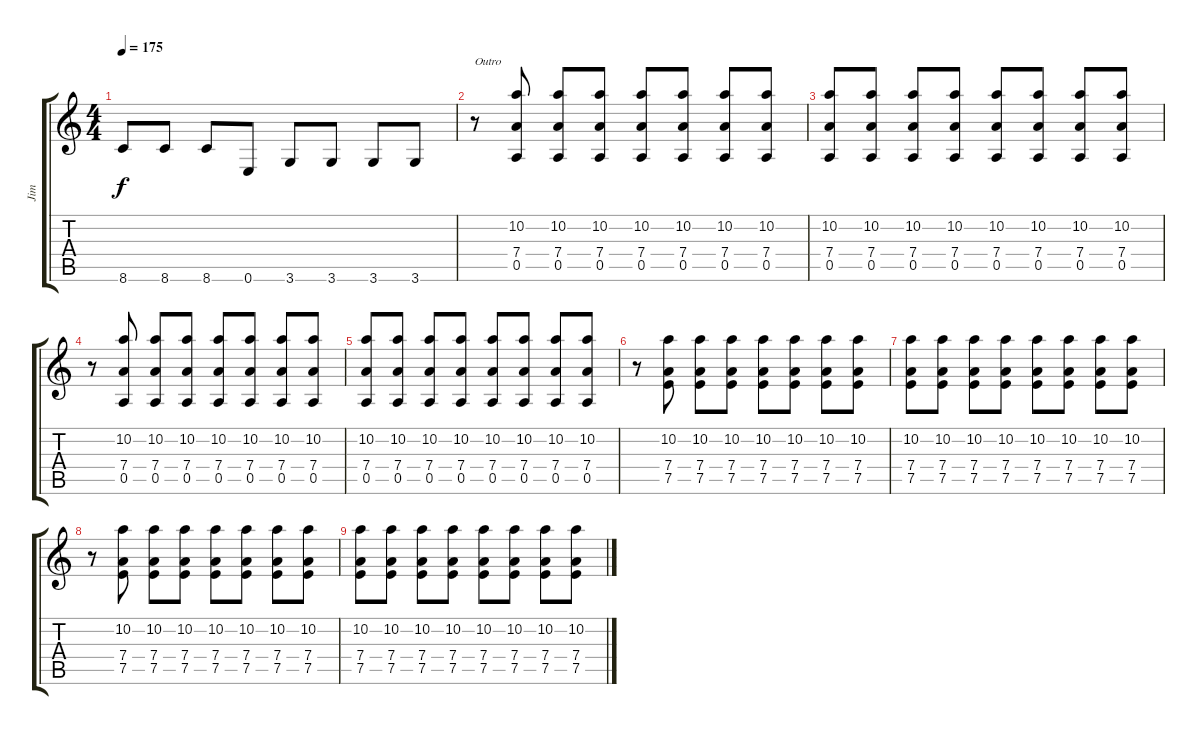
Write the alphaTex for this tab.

\track ("Jim" "Jim") {instrument overdrivenguitar}
\staff {score tabs}
\tuning (E4 B3 G3 D3 A2 E2) {hide}
\ts (4 4)
\tempo 175
\clef g2
\ks c
8.6.8{dy f} 8.6.8 8.6.8 0.6.8 3.6.8 3.6.8 3.6.8 3.6.8 |
r.8{txt "Outro"} (10.2 7.4 0.5).8 (10.2 7.4 0.5).8 (10.2 7.4 0.5).8 (10.2 7.4 0.5).8 (10.2 7.4 0.5).8 (10.2 7.4 0.5).8 (10.2 7.4 0.5).8 |
(10.2 7.4 0.5).8 (10.2 7.4 0.5).8 (10.2 7.4 0.5).8 (10.2 7.4 0.5).8 (10.2 7.4 0.5).8 (10.2 7.4 0.5).8 (10.2 7.4 0.5).8 (10.2 7.4 0.5).8 |
r.8 (10.2 7.4 0.5).8 (10.2 7.4 0.5).8 (10.2 7.4 0.5).8 (10.2 7.4 0.5).8 (10.2 7.4 0.5).8 (10.2 7.4 0.5).8 (10.2 7.4 0.5).8 |
(10.2 7.4 0.5).8 (10.2 7.4 0.5).8 (10.2 7.4 0.5).8 (10.2 7.4 0.5).8 (10.2 7.4 0.5).8 (10.2 7.4 0.5).8 (10.2 7.4 0.5).8 (10.2 7.4 0.5).8 |
r.8 (10.2 7.4 7.5).8 (10.2 7.4 7.5).8 (10.2 7.4 7.5).8 (10.2 7.4 7.5).8 (10.2 7.4 7.5).8 (10.2 7.4 7.5).8 (10.2 7.4 7.5).8 |
(10.2 7.4 7.5).8 (10.2 7.4 7.5).8 (10.2 7.4 7.5).8 (10.2 7.4 7.5).8 (10.2 7.4 7.5).8 (10.2 7.4 7.5).8 (10.2 7.4 7.5).8 (10.2 7.4 7.5).8 |
r.8 (10.2 7.4 7.5).8 (10.2 7.4 7.5).8 (10.2 7.4 7.5).8 (10.2 7.4 7.5).8 (10.2 7.4 7.5).8 (10.2 7.4 7.5).8 (10.2 7.4 7.5).8 |
(10.2 7.4 7.5).8 (10.2 7.4 7.5).8 (10.2 7.4 7.5).8 (10.2 7.4 7.5).8 (10.2 7.4 7.5).8 (10.2 7.4 7.5).8 (10.2 7.4 7.5).8 (10.2 7.4 7.5).8
